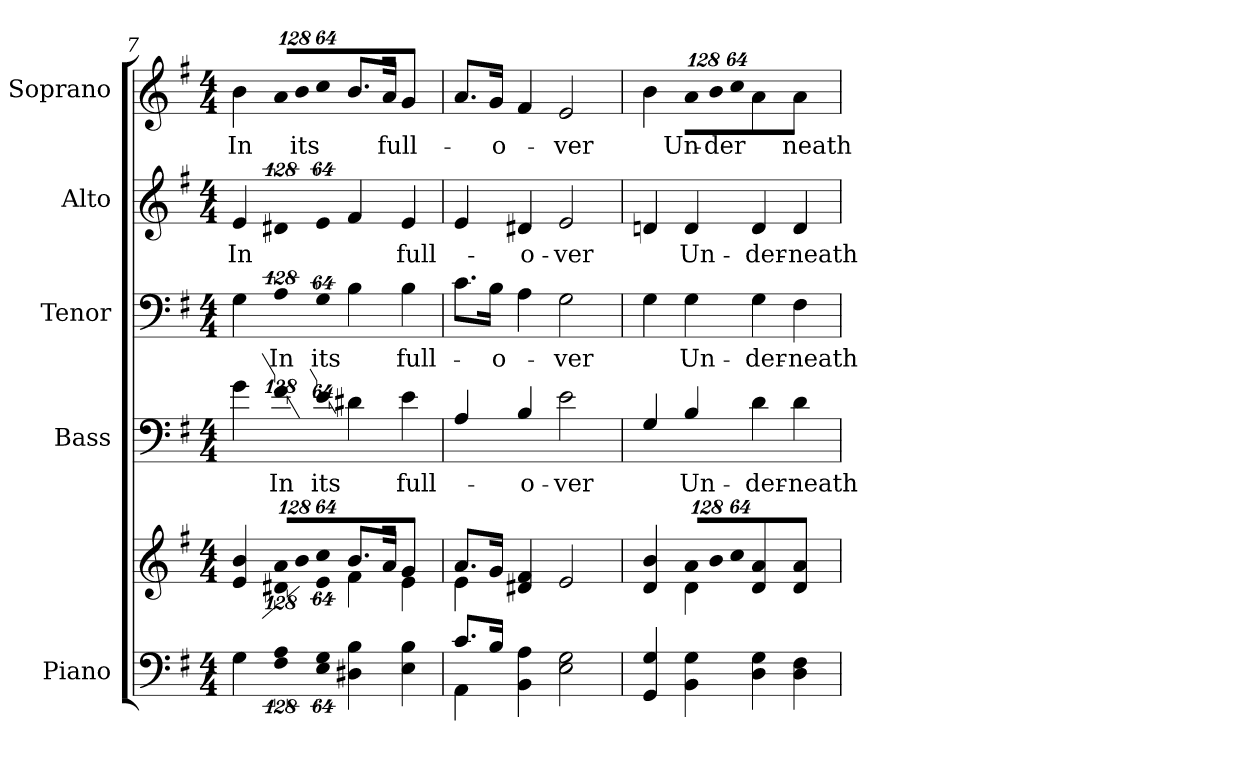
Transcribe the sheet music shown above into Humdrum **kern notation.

**kern	**kern	**kern	**text	**kern	**text	**kern	**text	**kern	**text
*part5	*part5	*part4	*part4	*part3	*part3	*part2	*part2	*part1	*part1
*staff6	*staff5	*staff4	*staff4	*staff3	*staff3	*staff2	*staff2	*staff1	*staff1
*I"Piano	*	*I"Bass	*	*I"Tenor	*	*I"Alto	*	*I"Soprano	*
*I'Pno.	*	*I'B.	*	*I'T.	*	*I'A.	*	*I'S.	*
!!LO:PB:g=z
*clefF4	*clefG2	*clefF4	*	*clefF4	*	*clefG2	*	*clefG2	*
*	*	*ITrd7c12	*	*	*	*	*	*	*
*k[f#]	*k[f#]	*k[f#]	*	*k[f#]	*	*k[f#]	*	*k[f#]	*
*G:	*G:	*G:	*	*G:	*	*G:	*	*G:	*
*M4/4	*M4/4	*M4/4	*	*M4/4	*	*M4/4	*	*M4/4	*
=7	=7	=7	=7	=7	=7	=7	=7	=7	=7
*	*^	*	*	*	*	*	*	*	*
!	!	!	!	!	!	!	!	!LO:LY:b:color=#000000	!	!
!	!	!	!	!	!	!	!	!	!	!LO:LY:b:color=#000000
4Gi\	4ei/ 4bi	4ryy	4Gi\	.	4Gi\	.	4ei/	-In	4bi\	-In
!LO:N:vis=4	!	!	!	!	!	!	!	!	!	!
*	*Xbrackettup	*	*	*	*	*	*	*	*	*
!	!LO:N:vis=8	!	!	!	!	!	!	!	!	!
*	*	*brackettup	*	*	*	*	*	*	*	*
!	!	!LO:N:vis=4	!LO:N:vis=4	!	!	!	!	!	!	!
!	!	!	!	!LO:LY:b:color=#000000	!LO:N:vis=4	!	!	!	!	!
!	!	!	!	!	!	!LO:LY:b:color=#000000	!LO:N:vis=4	!	!	!
*	*	*	*	*	*	*	*	*	*Xbrackettup	*
!	!	!	!	!	!	!	!	!	!LO:N:vis=8	!
512%85F#i\ 512%85Ai	1024%85ai/L	512%85d#Xi\	512%85F#i\	-In	512%85Ai\	-In	512%85d#Xi/	.	1024%85ai\L	.
!	!LO:N:vis=8	!	!	!	!	!	!	!	!LO:N:vis=8	!
!	!	!	!	!	!	!	!	!	!	!LO:LY:b:color=#000000
.	1024%85bi/	.	.	.	.	.	.	.	1024%85bi\	its
!LO:N:vis=8	!LO:N:vis=8	!LO:N:vis=8	!LO:N:vis=8	!	!	!	!	!	!	!
!	!	!	!	!LO:LY:b:color=#000000	!LO:N:vis=8	!	!	!	!	!
!	!	!	!	!	!	!LO:LY:b:color=#000000	!LO:N:vis=8	!	!LO:N:vis=8	!
512%43Ei\ 512%43Gi	512%43cci/J	512%43ei\	512%43Ei\	its	512%43Gi\	its	512%43ei/	.	512%43cci\J	.
4D#Xi\ 4Bi	8.bi/L	4f#i\	4D#Xi\	.	4Bi\	.	4f#i/	.	8.bi/L	.
!	!	!	!	!	!	!	!	!	!	!LO:LY:b:color=#000000
.	16ai/Jk	.	.	.	.	.	.	.	16ai/Jk	full-
!	!	!	!	!LO:LY:b:color=#000000	!	!	!	!	!	!
!	!	!	!	!	!	!LO:LY:b:color=#000000	!	!	!	!
!	!	!	!	!	!	!	!	!LO:LY:b:color=#000000	!	!
4Ei\ 4Bi	4gi/	4ei\	4Ei\	full-	4Bi\	full-	4ei/	full-	4gi/	.
=8	=8	=8	=8	=8	=8	=8	=8	=8	=8	=8
*^	*	*	*	*	*	*	*	*	*	*
8.ci/L	4AAi\	8.ai/L	4ei\	4AAi/	.	8.ci\L	.	4ei/	.	8.ai/L	.
!	!	!	!	!	!	!	!LO:LY:b:color=#000000	!	!	!	!
!	!	!	!	!	!	!	!	!	!	!	!LO:LY:b:color=#000000
16Bi/Jk	.	16gi/Jk	.	.	.	16Bi\Jk	-o-	.	.	16gi/Jk	-o-
!	!	!	!	!	!LO:LY:b:color=#000000	!	!	!	!	!	!
!	!	!	!	!	!	!	!	!	!LO:LY:b:color=#000000	!	!
4BBi\ 4Ai	4ryy	4d#Xi/ 4f#i	4ryy	4BBi/	-o-	4Ai\	.	4d#Xi/	-o-	4f#i/	.
!	!	!	!	!	!LO:LY:b:color=#000000	!	!	!	!	!	!
!	!	!	!	!	!	!	!LO:LY:b:color=#000000	!	!	!	!
!	!	!	!	!	!	!	!	!	!LO:LY:b:color=#000000	!	!
!	!	!	!	!	!	!	!	!	!	!	!LO:LY:b:color=#000000
2Ei\ 2Gi	2ryy	2ei/	2ryy	2Ei\	-ver	2Gi\	-ver	2ei/	-ver	2ei/	-ver
*v	*v	*	*	*	*	*	*	*	*	*	*
=9	=9	=9	=9	=9	=9	=9	=9	=9	=9	=9
4GGi/ 4Gi	4di/ 4bi	4ryy	4GGi/	.	4Gi\	.	4dni/	.	4bi\	.
*	*Xbrackettup	*	*	*	*	*	*	*	*	*
!	!LO:N:vis=8	!	!	!	!	!	!	!	!	!
!	!	!	!	!LO:LY:b:color=#000000	!	!	!	!	!	!
!	!	!	!	!	!	!LO:LY:b:color=#000000	!	!	!	!
!	!	!	!	!	!	!	!	!LO:LY:b:color=#000000	!LO:N:vis=8	!
!	!	!	!	!	!	!	!	!	!	!LO:LY:b:color=#000000
4BBi\ 4Gi	1024%85ai/L	4di\	4BBi/	Un-	4Gi\	Un-	4di/	Un-	1024%85ai\L	Un-
!	!LO:N:vis=8	!	!	!	!	!	!	!	!LO:N:vis=8	!
!	!	!	!	!	!	!	!	!	!	!LO:LY:b:color=#000000
.	1024%85bi/	.	.	.	.	.	.	.	1024%85bi\	-der
!	!LO:N:vis=8	!	!	!	!	!	!	!	!LO:N:vis=8	!
.	512%43cci/J	.	.	.	.	.	.	.	512%43cci\J	.
!	!	!	!	!LO:LY:b:color=#000000	!	!	!	!	!	!
!	!	!	!	!	!	!LO:LY:b:color=#000000	!	!	!	!
!	!	!	!	!	!	!	!	!LO:LY:b:color=#000000	!	!
4Di\ 4Gi	4di/ 4ai	4ryy	4Di\	-der-	4Gi\	-der-	4di/	-der-	4ai/	.
!	!	!	!	!LO:LY:b:color=#000000	!	!	!	!	!	!
!	!	!	!	!	!	!LO:LY:b:color=#000000	!	!	!	!
!	!	!	!	!	!	!	!	!LO:LY:b:color=#000000	!	!
!	!	!	!	!	!	!	!	!	!	!LO:LY:b:color=#000000
4Di\ 4F#i	4di/ 4ai	4ryy	4Di\	-neath	4F#i\	-neath	4di/	-neath	4ai/	neath
*	*v	*v	*	*	*	*	*	*	*	*
=	=	=	=	=	=	=	=	=	=
*-	*-	*-	*-	*-	*-	*-	*-	*-	*-
